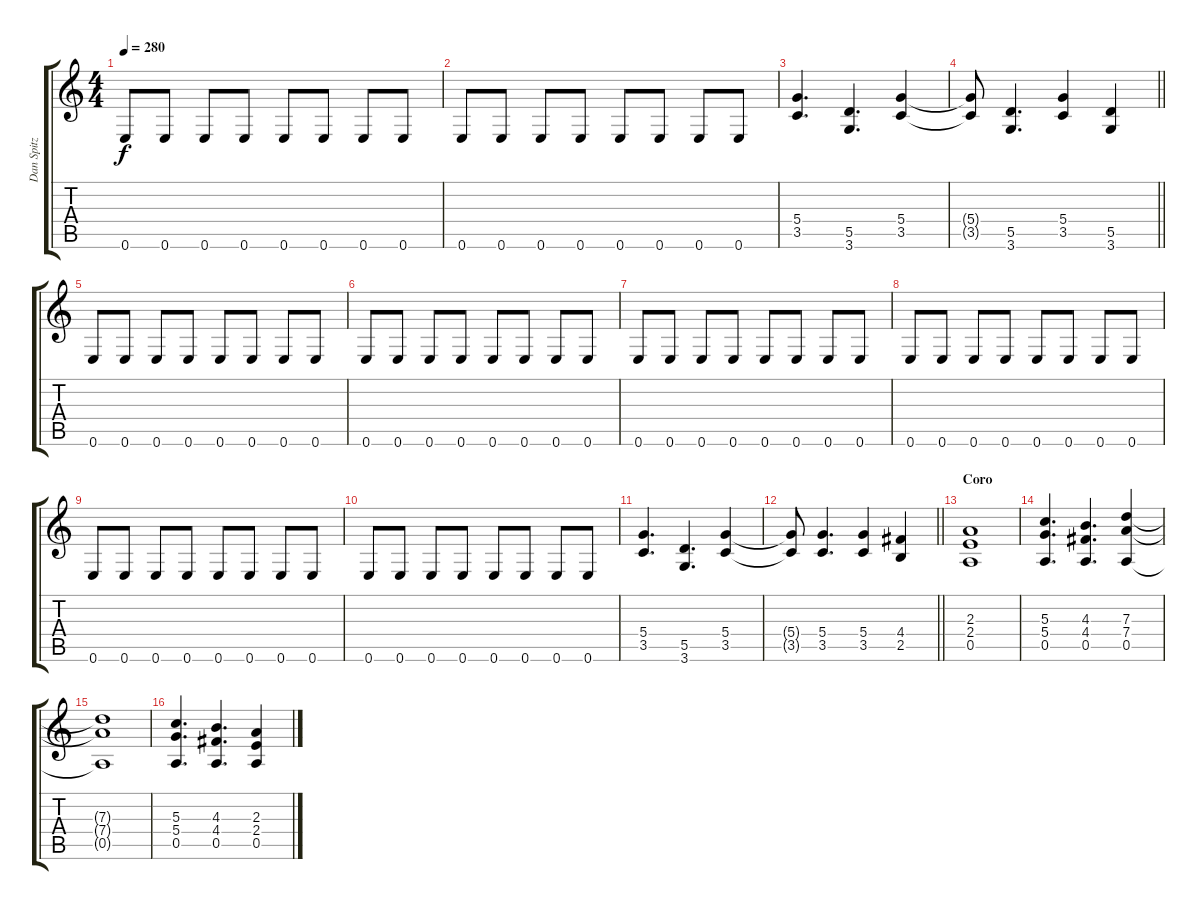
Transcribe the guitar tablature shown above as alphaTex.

\track ("Dan Spitz" "Dan Spitz") {instrument distortionguitar}
\staff {score tabs}
\tuning (E4 B3 G3 D3 A2 E2) {hide}
\ts (4 4)
\tempo 280
\clef g2
\ks c
0.6.8{dy f} 0.6.8 0.6.8 0.6.8 0.6.8 0.6.8 0.6.8 0.6.8 |
0.6.8 0.6.8 0.6.8 0.6.8 0.6.8 0.6.8 0.6.8 0.6.8 |
(5.4 3.5).4{d} (5.5 3.6).4{d} (5.4 3.5).4 |
\barLineRight lightlight
(5.4{t} 3.5{t}).8 (5.5 3.6).4{d} (5.4 3.5).4 (5.5 3.6).4 |
0.6.8 0.6.8 0.6.8 0.6.8 0.6.8 0.6.8 0.6.8 0.6.8 |
0.6.8 0.6.8 0.6.8 0.6.8 0.6.8 0.6.8 0.6.8 0.6.8 |
0.6.8 0.6.8 0.6.8 0.6.8 0.6.8 0.6.8 0.6.8 0.6.8 |
0.6.8 0.6.8 0.6.8 0.6.8 0.6.8 0.6.8 0.6.8 0.6.8 |
0.6.8 0.6.8 0.6.8 0.6.8 0.6.8 0.6.8 0.6.8 0.6.8 |
0.6.8 0.6.8 0.6.8 0.6.8 0.6.8 0.6.8 0.6.8 0.6.8 |
(5.4 3.5).4{d} (5.5 3.6).4{d} (5.4 3.5).4 |
\barLineRight lightlight
(5.4{t} 3.5{t}).8 (5.4 3.5).4{d} (5.4 3.5).4 (4.4 2.5).4 |
\section ("" "Coro")
(2.3 2.4 0.5).1 |
(5.3 5.4 0.5).4{d} (4.3 4.4 0.5).4{d} (7.3 7.4 0.5).4 |
(7.3{t} 7.4{t} 0.5{t}).1 |
(5.3 5.4 0.5).4{d} (4.3 4.4 0.5).4{d} (2.3 2.4 0.5).4
